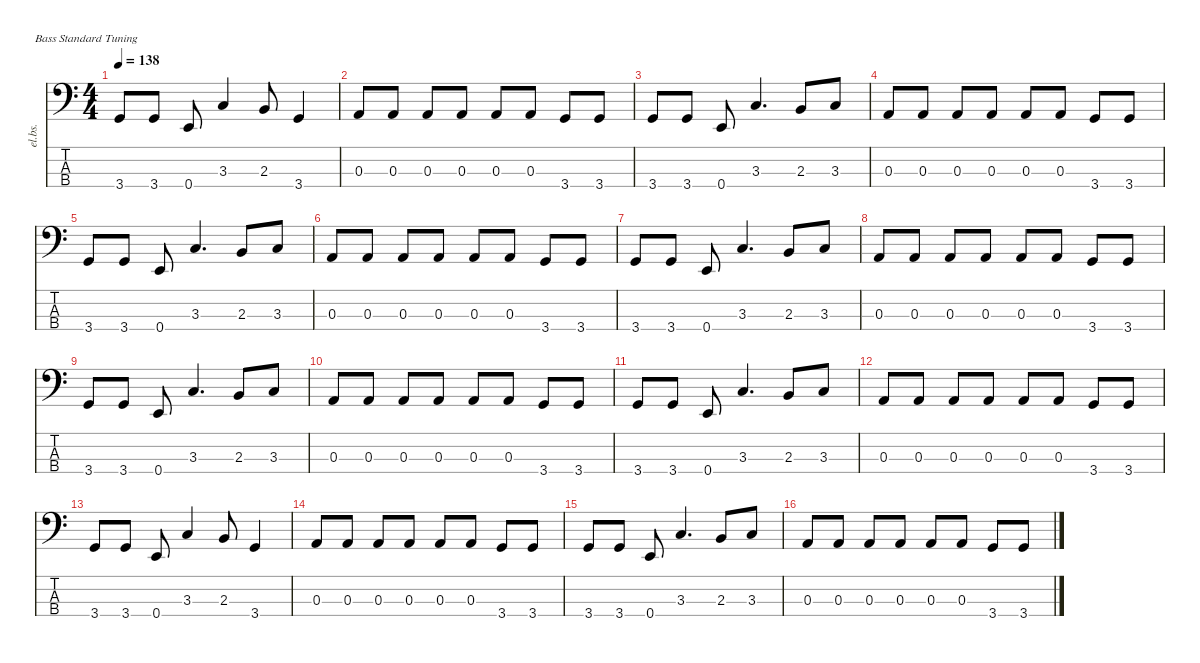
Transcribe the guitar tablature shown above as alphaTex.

\defaultSystemsLayout 4
\hideDynamics
\bracketExtendMode nobrackets
\otherSystemsTrackNameOrientation horizontal
\track ("Michael Anthony " "el.bs.") {instrument electricbassfinger}
\staff {score tabs}
\tuning (G2 D2 A1 E1)
\ts (4 4)
\tempo 138
\clef f4
\ks c
3.4.8{dy f beam Up} 3.4.8{beam Up} 0.4.8{beam Up} 3.3.4{dy fff beam Up} 2.3.8{dy f beam Up} 3.4.4{beam Up} |
0.3.8{dy fff beam Up} 0.3.8{dy f beam Up} 0.3.8{beam Up} 0.3.8{beam Up} 0.3.8{dy fff beam Up} 0.3.8{dy f beam Up} 3.4.8{dy fff beam Up} 3.4.8{dy f beam Up} |
3.4.8{beam Up} 3.4.8{beam Up} 0.4.8{beam Up} 3.3.4{d dy fff beam Up} 2.3.8{dy f beam Up} 3.3.8{dy fff beam Up} |
0.3.8{beam Up} 0.3.8{dy f beam Up} 0.3.8{beam Up} 0.3.8{beam Up} 0.3.8{dy fff beam Up} 0.3.8{dy f beam Up} 3.4.8{dy fff beam Up} 3.4.8{dy f beam Up} |
3.4.8{beam Up} 3.4.8{beam Up} 0.4.8{beam Up} 3.3.4{d dy fff beam Up} 2.3.8{dy f beam Up} 3.3.8{dy fff beam Up} |
0.3.8{beam Up} 0.3.8{dy f beam Up} 0.3.8{beam Up} 0.3.8{beam Up} 0.3.8{dy fff beam Up} 0.3.8{dy f beam Up} 3.4.8{dy fff beam Up} 3.4.8{dy f beam Up} |
3.4.8{beam Up} 3.4.8{beam Up} 0.4.8{beam Up} 3.3.4{d dy fff beam Up} 2.3.8{dy f beam Up} 3.3.8{dy fff beam Up} |
0.3.8{beam Up} 0.3.8{dy f beam Up} 0.3.8{beam Up} 0.3.8{beam Up} 0.3.8{beam Up} 0.3.8{beam Up} 3.4.8{dy fff beam Up} 3.4.8{dy f beam Up} |
3.4.8{beam Up} 3.4.8{beam Up} 0.4.8{beam Up} 3.3.4{d dy fff beam Up} 2.3.8{dy f beam Up} 3.3.8{beam Up} |
0.3.8{dy fff beam Up} 0.3.8{dy f beam Up} 0.3.8{beam Up} 0.3.8{beam Up} 0.3.8{beam Up} 0.3.8{beam Up} 3.4.8{dy fff beam Up} 3.4.8{dy f beam Up} |
3.4.8{beam Up} 3.4.8{beam Up} 0.4.8{beam Up} 3.3.4{d dy fff beam Up} 2.3.8{dy f beam Up} 3.3.8{beam Up} |
0.3.8{dy fff beam Up} 0.3.8{dy f beam Up} 0.3.8{beam Up} 0.3.8{beam Up} 0.3.8{beam Up} 0.3.8{beam Up} 3.4.8{dy fff beam Up} 3.4.8{dy f beam Up} |
3.4.8{beam Up} 3.4.8{beam Up} 0.4.8{beam Up} 3.3.4{dy fff beam Up} 2.3.8{dy f beam Up} 3.4.4{beam Up} |
0.3.8{dy fff beam Up} 0.3.8{dy f beam Up} 0.3.8{beam Up} 0.3.8{beam Up} 0.3.8{beam Up} 0.3.8{beam Up} 3.4.8{dy fff beam Up} 3.4.8{dy f beam Up} |
3.4.8{beam Up} 3.4.8{beam Up} 0.4.8{beam Up} 3.3.4{d dy fff beam Up} 2.3.8{dy f beam Up} 3.3.8{beam Up} |
0.3.8{dy fff beam Up} 0.3.8{dy f beam Up} 0.3.8{beam Up} 0.3.8{beam Up} 0.3.8{beam Up} 0.3.8{beam Up} 3.4.8{dy fff beam Up} 3.4.8{dy f beam Up}
